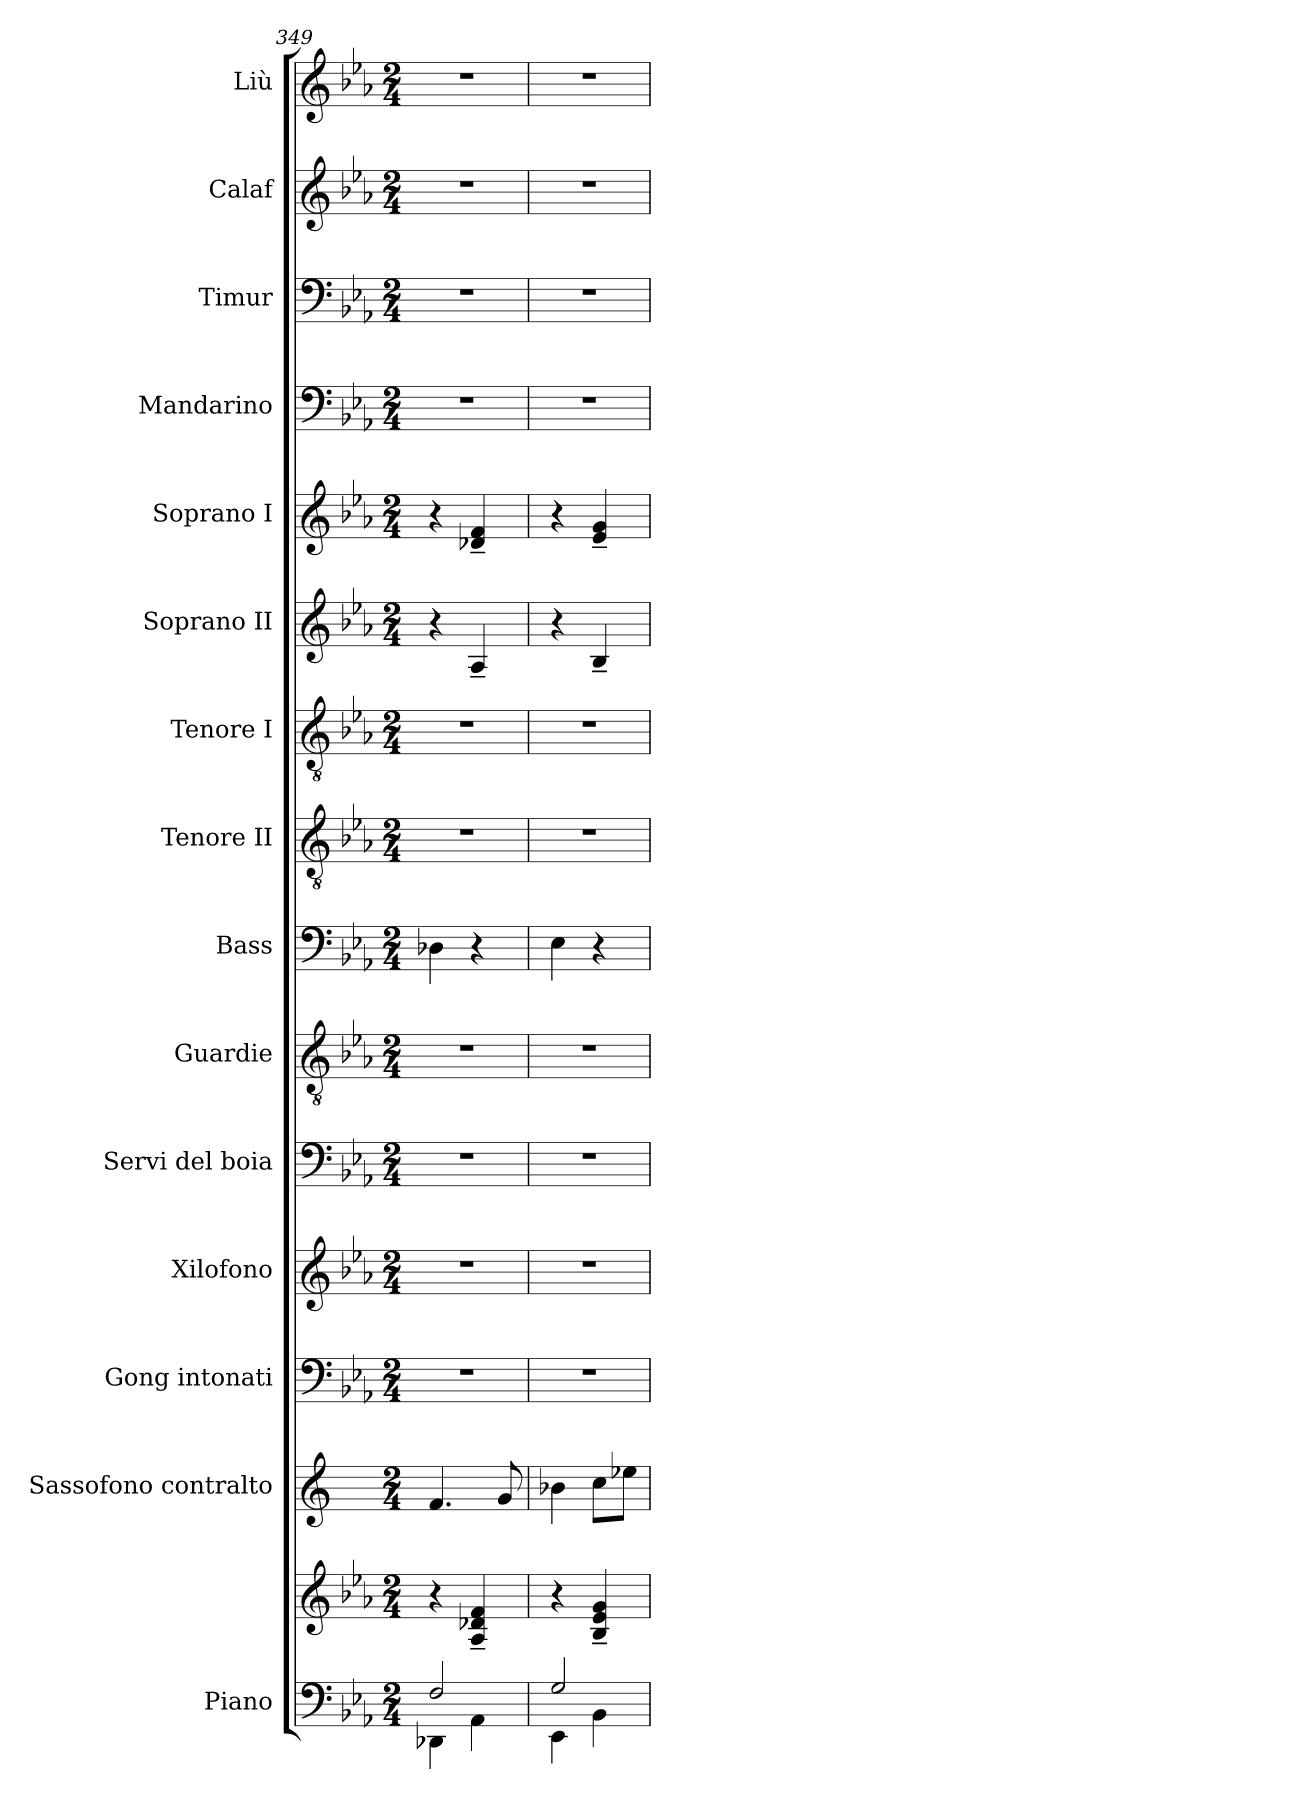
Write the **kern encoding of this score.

**kern	**kern	**kern	**kern	**kern	**kern	**kern	**kern	**kern	**kern	**kern	**kern	**kern	**kern	**kern	**kern
*part15	*part15	*part14	*part13	*part12	*part11	*part10	*part9	*part8	*part7	*part6	*part5	*part4	*part3	*part2	*part1
*staff16	*staff15	*staff14	*staff13	*staff12	*staff11	*staff10	*staff9	*staff8	*staff7	*staff6	*staff5	*staff4	*staff3	*staff2	*staff1
*I"Piano	*	*I"Sassofono contralto	*I"Gong intonati	*I"Xilofono	*I"Servi del boia	*I"Guardie	*I"Bass	*I"Tenore II	*I"Tenore I	*I"Soprano II	*I"Soprano I	*I"Mandarino	*I"Timur	*I"Calaf	*I"Liù
*I'Pno.	*	*	*I'Gong int.	*I'Xil.	*I'Ser.B.	*I'G.	*I'B.	*I'T. II	*I'T. I	*I'S. II	*I'S. I	*I'M.	*I'T.	*I'C.	*I'L.
*clefF4	*clefG2	*clefG2	*clefF4	*clefG2	*clefF4	*clefGv2	*clefF4	*clefGv2	*clefGv2	*clefG2	*clefG2	*clefF4	*clefF4	*clefG2	*clefG2
*	*	*ITrd5c9	*	*ITrd-7c-12	*	*	*	*	*	*	*	*	*	*	*
*k[b-e-a-]	*k[b-e-a-]	*k[b-e-a-]	*k[b-e-a-]	*k[b-e-a-]	*k[b-e-a-]	*k[b-e-a-]	*k[b-e-a-]	*k[b-e-a-]	*k[b-e-a-]	*k[b-e-a-]	*k[b-e-a-]	*k[b-e-a-]	*k[b-e-a-]	*k[b-e-a-]	*k[b-e-a-]
*M2/4	*M2/4	*M2/4	*M2/4	*M2/4	*M2/4	*M2/4	*M2/4	*M2/4	*M2/4	*M2/4	*M2/4	*M2/4	*M2/4	*M2/4	*M2/4
=349	=349	=349	=349	=349	=349	=349	=349	=349	=349	=349	=349	=349	=349	=349	=349
*^	*	*	*	*	*	*	*	*	*	*	*	*	*	*	*
2F/	4DD-X\	4r	4.A-/	2r	2r	2r	2r	4D-X\	2r	2r	4r	4r	2r	2r	2r	2r
.	4AA-\	4A-/~ 4d-X/~ 4f/~	.	.	.	.	.	4r	.	.	4A-~/	4d-X/~ 4f/~	.	.	.	.
.	.	.	8B-/	.	.	.	.	.	.	.	.	.	.	.	.	.
=350	=350	=350	=350	=350	=350	=350	=350	=350	=350	=350	=350	=350	=350	=350	=350	=350
2G/	4EE-\	4r	4d-X\	2r	2r	2r	2r	4E-\	2r	2r	4r	4r	2r	2r	2r	2r
.	4BB-\	4B-/~ 4e-/~ 4g/~	8e-\L	.	.	.	.	4r	.	.	4B-~/	4e-/~ 4g/~	.	.	.	.
.	.	.	8g-X\J	.	.	.	.	.	.	.	.	.	.	.	.	.
*v	*v	*	*	*	*	*	*	*	*	*	*	*	*	*	*	*
=	=	=	=	=	=	=	=	=	=	=	=	=	=	=	=
*-	*-	*-	*-	*-	*-	*-	*-	*-	*-	*-	*-	*-	*-	*-	*-
